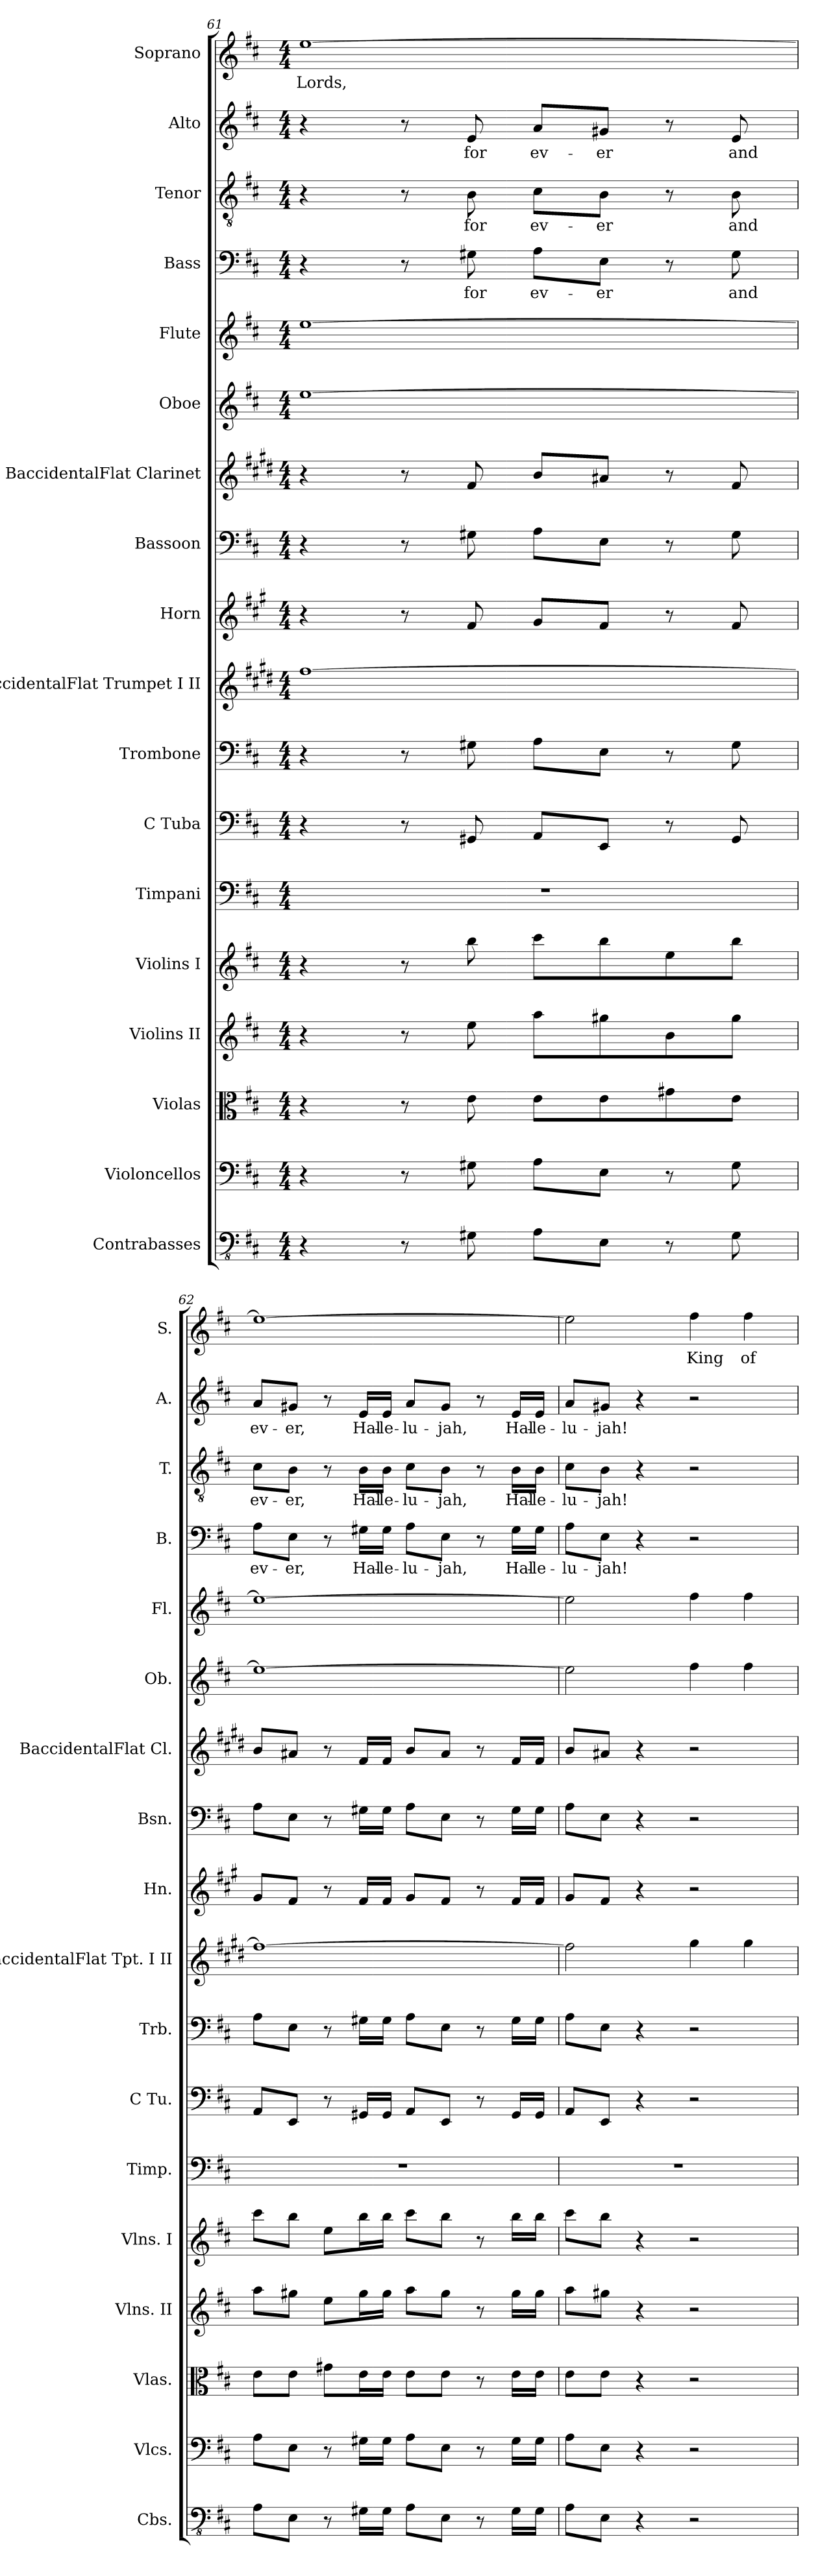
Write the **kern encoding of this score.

**kern	**kern	**kern	**kern	**kern	**kern	**kern	**kern	**kern	**kern	**kern	**kern	**kern	**kern	**kern	**text	**kern	**text	**kern	**text	**kern	**text
*part18	*part17	*part16	*part15	*part14	*part13	*part12	*part11	*part10	*part9	*part8	*part7	*part6	*part5	*part4	*part4	*part3	*part3	*part2	*part2	*part1	*part1
*staff18	*staff17	*staff16	*staff15	*staff14	*staff13	*staff12	*staff11	*staff10	*staff9	*staff8	*staff7	*staff6	*staff5	*staff4	*staff4	*staff3	*staff3	*staff2	*staff2	*staff1	*staff1
*I"Contrabasses	*I"Violoncellos	*I"Violas	*I"Violins II	*I"Violins I	*I"Timpani	*I"C Tuba	*I"Trombone	*I"BaccidentalFlat Trumpet I II	*I"Horn	*I"Bassoon	*I"BaccidentalFlat Clarinet	*I"Oboe	*I"Flute	*I"Bass	*	*I"Tenor	*	*I"Alto	*	*I"Soprano	*
*I'Cbs.	*I'Vlcs.	*I'Vlas.	*I'Vlns. II	*I'Vlns. I	*I'Timp.	*I'C Tu.	*I'Trb.	*I'BaccidentalFlat Tpt. I II	*I'Hn.	*I'Bsn.	*I'BaccidentalFlat Cl.	*I'Ob.	*I'Fl.	*I'B.	*	*I'T.	*	*I'A.	*	*I'S.	*
*clefFv4	*clefF4	*clefC3	*clefG2	*clefG2	*clefF4	*clefF4	*clefF4	*clefG2	*clefG2	*clefF4	*clefG2	*clefG2	*clefG2	*clefF4	*	*clefGv2	*	*clefG2	*	*clefG2	*
*	*	*	*	*	*	*	*	*ITrd1c2	*ITrd4c7	*	*ITrd1c2	*	*	*	*	*	*	*	*	*	*
*k[f#c#]	*k[f#c#]	*k[f#c#]	*k[f#c#]	*k[f#c#]	*k[f#c#]	*k[f#c#]	*k[f#c#]	*k[f#c#]	*k[f#c#]	*k[f#c#]	*k[f#c#]	*k[f#c#]	*k[f#c#]	*k[f#c#]	*	*k[f#c#]	*	*k[f#c#]	*	*k[f#c#]	*
*M4/4	*M4/4	*M4/4	*M4/4	*M4/4	*M4/4	*M4/4	*M4/4	*M4/4	*M4/4	*M4/4	*M4/4	*M4/4	*M4/4	*M4/4	*	*M4/4	*	*M4/4	*	*M4/4	*
=61	=61	=61	=61	=61	=61	=61	=61	=61	=61	=61	=61	=61	=61	=61	=61	=61	=61	=61	=61	=61	=61
!	!	!	!	!	!	!	!	!	!	!	!	!	!	!	!	!	!	!	!	!	!LO:LY:b
4r	4r	4r	4r	4r	1r	4r	4r	[1ee	4r	4r	4r	[1ee	[1ee	4r	.	4r	.	4r	.	[1ee	Lords,
8r	8r	8r	8r	8r	.	8r	8r	.	8r	8r	8r	.	.	8r	.	8r	.	8r	.	.	.
!	!	!	!	!	!	!	!	!	!	!	!	!	!	!	!LO:LY:b	!	!LO:LY:b	!	!LO:LY:b	!	!
8GG#X\	8G#X\	8e\	8ee\	8bb\	.	8GG#X/	8G#X\	.	8B/	8G#X\	8e/	.	.	8G#X\	for	8B\	for	8e/	for	.	.
!	!	!	!	!	!	!	!	!	!	!	!	!	!	!	!LO:LY:b	!	!LO:LY:b	!	!LO:LY:b	!	!
8AA\L	8A\L	8e\L	8aa\L	8ccc#\L	.	8AA/L	8A\L	.	8c#/L	8A\L	8a/L	.	.	8A\L	ev-	8c#\L	ev-	8a/L	ev-	.	.
!	!	!	!	!	!	!	!	!	!	!	!	!	!	!	!LO:LY:b	!	!LO:LY:b	!	!LO:LY:b	!	!
8EE\J	8E\J	8e\	8gg#X\	8bb\	.	8EE/J	8E\J	.	8B/J	8E\J	8g#X/J	.	.	8E\J	-er	8B\J	-er	8g#X/J	-er	.	.
8r	8r	8g#X\	8b\	8ee\	.	8r	8r	.	8r	8r	8r	.	.	8r	.	8r	.	8r	.	.	.
!	!	!	!	!	!	!	!	!	!	!	!	!	!	!	!LO:LY:b	!	!LO:LY:b	!	!LO:LY:b	!	!
8GG#\	8G#\	8e\J	8gg#\J	8bb\J	.	8GG#/	8G#\	.	8B/	8G#\	8e/	.	.	8G#\	and	8B\	and	8e/	and	.	.
=62	=62	=62	=62	=62	=62	=62	=62	=62	=62	=62	=62	=62	=62	=62	=62	=62	=62	=62	=62	=62	=62
!	!	!	!	!	!	!	!	!	!	!	!	!	!	!	!LO:LY:b	!	!LO:LY:b	!	!LO:LY:b	!	!
8AA\L	8A\L	8e\L	8aa\L	8ccc#\L	1r	8AA/L	8A\L	1ee_	8c#/L	8A\L	8a/L	1ee_	1ee_	8A\L	ev-	8c#\L	ev-	8a/L	ev-	1ee_	.
!	!	!	!	!	!	!	!	!	!	!	!	!	!	!	!LO:LY:b	!	!LO:LY:b	!	!LO:LY:b	!	!
8EE\J	8E\J	8e\J	8gg#X\J	8bb\J	.	8EE/J	8E\J	.	8B/J	8E\J	8g#X/J	.	.	8E\J	-er,	8B\J	-er,	8g#X/J	-er,	.	.
8r	8r	8g#X\L	8ee\L	8ee\L	.	8r	8r	.	8r	8r	8r	.	.	8r	.	8r	.	8r	.	.	.
!	!	!	!	!	!	!	!	!	!	!	!	!	!	!	!LO:LY:b	!	!LO:LY:b	!	!LO:LY:b	!	!
16GG#X\LL	16G#X\LL	16e\L	16gg#\L	16bb\L	.	16GG#X/LL	16G#X\LL	.	16B/LL	16G#X\LL	16e/LL	.	.	16G#X\LL	Hal-	16B\LL	Hal-	16e/LL	Hal-	.	.
!	!	!	!	!	!	!	!	!	!	!	!	!	!	!	!LO:LY:b	!	!LO:LY:b	!	!LO:LY:b	!	!
16GG#\JJ	16G#\JJ	16e\JJ	16gg#\JJ	16bb\JJ	.	16GG#/JJ	16G#\JJ	.	16B/JJ	16G#\JJ	16e/JJ	.	.	16G#\JJ	-le-	16B\JJ	-le-	16e/JJ	-le-	.	.
!	!	!	!	!	!	!	!	!	!	!	!	!	!	!	!LO:LY:b	!	!LO:LY:b	!	!LO:LY:b	!	!
8AA\L	8A\L	8e\L	8aa\L	8ccc#\L	.	8AA/L	8A\L	.	8c#/L	8A\L	8a/L	.	.	8A\L	-lu-	8c#\L	-lu-	8a/L	-lu-	.	.
!	!	!	!	!	!	!	!	!	!	!	!	!	!	!	!LO:LY:b	!	!LO:LY:b	!	!LO:LY:b	!	!
8EE\J	8E\J	8e\J	8gg#\J	8bb\J	.	8EE/J	8E\J	.	8B/J	8E\J	8g#/J	.	.	8E\J	-jah,	8B\J	-jah,	8g#/J	-jah,	.	.
8r	8r	8r	8r	8r	.	8r	8r	.	8r	8r	8r	.	.	8r	.	8r	.	8r	.	.	.
!	!	!	!	!	!	!	!	!	!	!	!	!	!	!	!LO:LY:b	!	!LO:LY:b	!	!LO:LY:b	!	!
16GG#\LL	16G#\LL	16e\LL	16gg#\LL	16bb\LL	.	16GG#/LL	16G#\LL	.	16B/LL	16G#\LL	16e/LL	.	.	16G#\LL	Hal-	16B\LL	Hal-	16e/LL	Hal-	.	.
!	!	!	!	!	!	!	!	!	!	!	!	!	!	!	!LO:LY:b	!	!LO:LY:b	!	!LO:LY:b	!	!
16GG#\JJ	16G#\JJ	16e\JJ	16gg#\JJ	16bb\JJ	.	16GG#/JJ	16G#\JJ	.	16B/JJ	16G#\JJ	16e/JJ	.	.	16G#\JJ	-le-	16B\JJ	-le-	16e/JJ	-le-	.	.
=63	=63	=63	=63	=63	=63	=63	=63	=63	=63	=63	=63	=63	=63	=63	=63	=63	=63	=63	=63	=63	=63
!	!	!	!	!	!	!	!	!	!	!	!	!	!	!	!LO:LY:b	!	!LO:LY:b	!	!LO:LY:b	!	!
8AA\L	8A\L	8e\L	8aa\L	8ccc#\L	1r	8AA/L	8A\L	2ee\]	8c#/L	8A\L	8a/L	2ee\]	2ee\]	8A\L	-lu-	8c#\L	-lu-	8a/L	-lu-	2ee\]	.
!	!	!	!	!	!	!	!	!	!	!	!	!	!	!	!LO:LY:b	!	!LO:LY:b	!	!LO:LY:b	!	!
8EE\J	8E\J	8e\J	8gg#X\J	8bb\J	.	8EE/J	8E\J	.	8B/J	8E\J	8g#X/J	.	.	8E\J	-jah!	8B\J	-jah!	8g#X/J	-jah!	.	.
4r	4r	4r	4r	4r	.	4r	4r	.	4r	4r	4r	.	.	4r	.	4r	.	4r	.	.	.
!	!	!	!	!	!	!	!	!	!	!	!	!	!	!	!	!	!	!	!	!	!LO:LY:b
2r	2r	2r	2r	2r	.	2r	2r	4ff#\	2r	2r	2r	4ff#\	4ff#\	2r	.	2r	.	2r	.	4ff#\	King
!	!	!	!	!	!	!	!	!	!	!	!	!	!	!	!	!	!	!	!	!	!LO:LY:b
.	.	.	.	.	.	.	.	4ff#\	.	.	.	4ff#\	4ff#\	.	.	.	.	.	.	4ff#\	of
=	=	=	=	=	=	=	=	=	=	=	=	=	=	=	=	=	=	=	=	=	=
*-	*-	*-	*-	*-	*-	*-	*-	*-	*-	*-	*-	*-	*-	*-	*-	*-	*-	*-	*-	*-	*-
